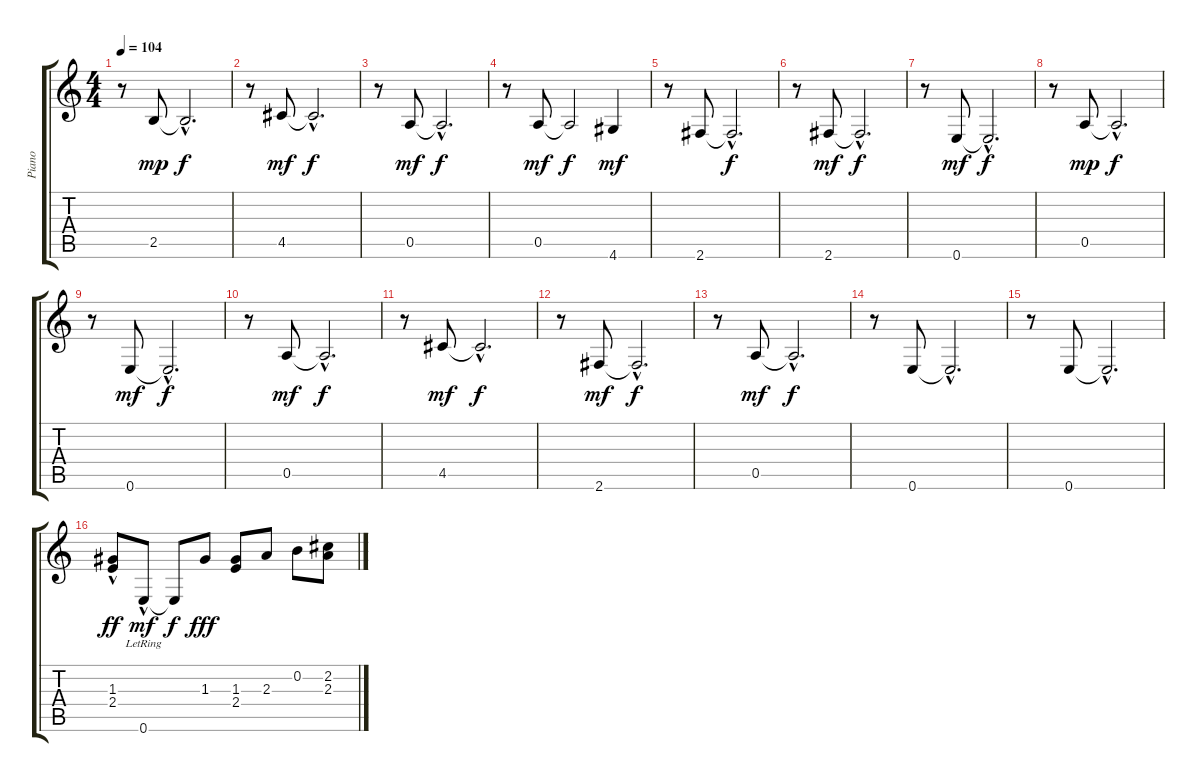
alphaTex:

\track ("Piano" "Piano") {instrument acousticgrandpiano}
\staff {score tabs}
\tuning (E5 B4 G4 D4 A3 E3) {hide}
\ts (4 4)
\tempo 104
\clef g2
\ks c
r.8{dy f} 2.5.8{dy mp} 2.5{hac t}.2{d dy f} |
r.8 4.5.8{dy mf} 4.5{hac t}.2{d dy f} |
r.8 0.5.8{dy mf} 0.5{hac t}.2{d dy f} |
r.8 0.5.8{dy mf} 0.5{t}.2{dy f} 4.6.4{dy mf} |
r.8 2.6.8 2.6{hac t}.2{d dy f} |
r.8 2.6.8{dy mf} 2.6{hac t}.2{d dy f} |
r.8 0.6.8{dy mf} 0.6{hac t}.2{d dy f} |
r.8 0.5.8{dy mp} 0.5{hac t}.2{d dy f} |
r.8 0.6.8{dy mf} 0.6{hac t}.2{d dy f} |
r.8 0.5.8{dy mf} 0.5{hac t}.2{d dy f} |
r.8 4.5.8{dy mf} 4.5{hac t}.2{d dy f} |
r.8 2.6.8{dy mf} 2.6{hac t}.2{d dy f} |
r.8 0.5.8{dy mf} 0.5{hac t}.2{d dy f} |
r.8 0.6.8 0.6{hac t}.2{d} |
r.8 0.6.8 0.6{hac t}.2{d} |
(1.3 2.4{hac}).8{dy ff} 0.6{hac lr}.8{dy mf} 0.6{t}.8{dy f} 1.3.8{dy fff} (1.3 2.4).8 2.3.8 0.2.8 (2.2 2.3).8
